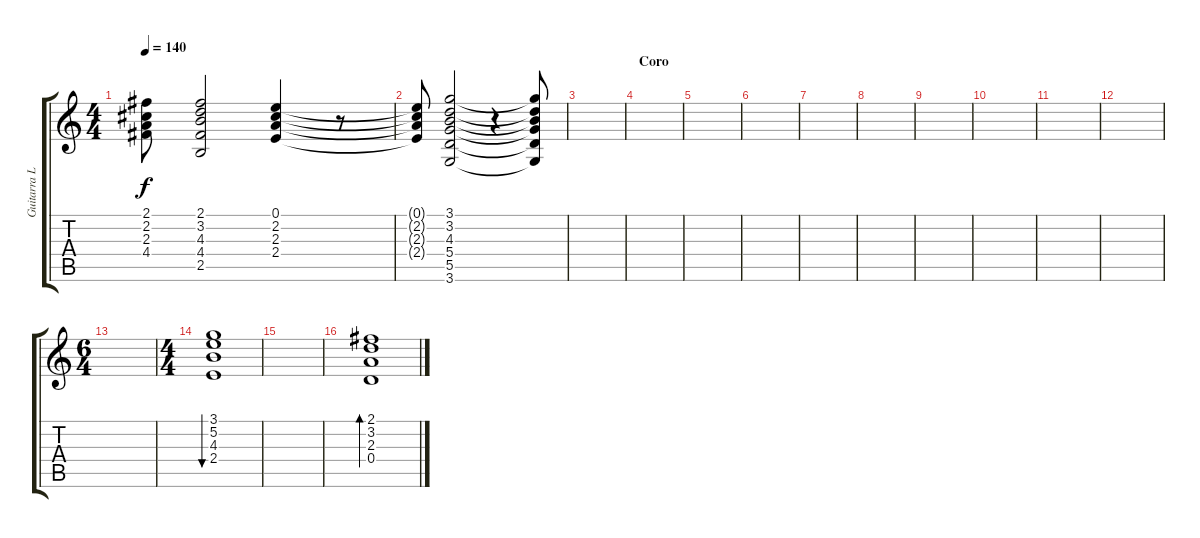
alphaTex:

\track ("Guitarra Limpia" "Guitarra L") {instrument electricguitarclean}
\staff {score tabs}
\tuning (E4 B3 G3 D3 A2 E2) {hide}
\ts (4 4)
\tempo 140
\clef g2
\ks c
(2.1 2.2 2.3 4.4).8{dy f} (2.1 3.2 4.3 4.4 2.5).2 (0.1 2.2 2.3 2.4).4 r.8 |
(0.1{t} 2.2{t} 2.3{t} 2.4{t}).8 (3.1 3.2 4.3 5.4 5.5 3.6).2 r.4 (3.1{t} 3.2{t} 4.3{t} 5.4{t} 5.5{t} 3.6{t}).8 |
|
\section ("" "Coro")
|
\section ("" "")
|
|
|
|
|
|
|
|
\ts (6 4)
|
\ts (4 4)
(3.1 5.2 4.3 2.4).1{bu 480} |
|
(2.1 3.2 2.3 0.4).1{bd 480}
